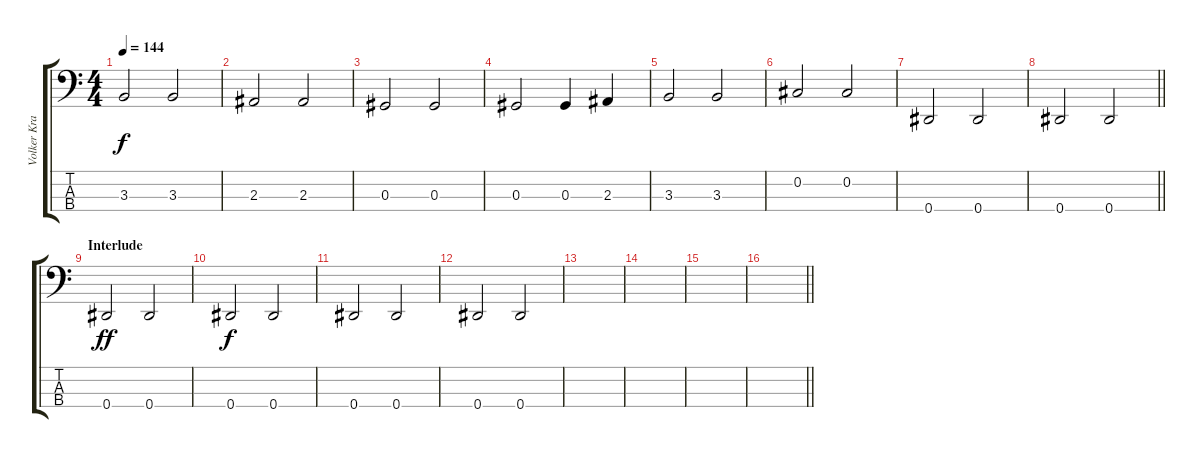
\track ("Volker Krawzcak" "Volker Kra") {instrument electricbassfinger}
\staff {score tabs}
\tuning (Gb2 Db2 Ab1 Eb1) {hide}
\ts (4 4)
\tempo 144
\clef f4
\ks c
3.3.2{dy f} 3.3.2 |
2.3.2 2.3.2 |
0.3.2 0.3.2 |
0.3.2 0.3.4 2.3.4 |
3.3.2 3.3.2 |
0.2.2 0.2.2 |
0.4.2 0.4.2 |
\barLineRight lightlight
0.4.2 0.4.2 |
\section ("" "Interlude")
0.4.2{dy ff} 0.4.2 |
0.4.2{dy f} 0.4.2 |
0.4.2 0.4.2 |
0.4.2 0.4.2 |
|
|
|
\barLineRight lightlight
